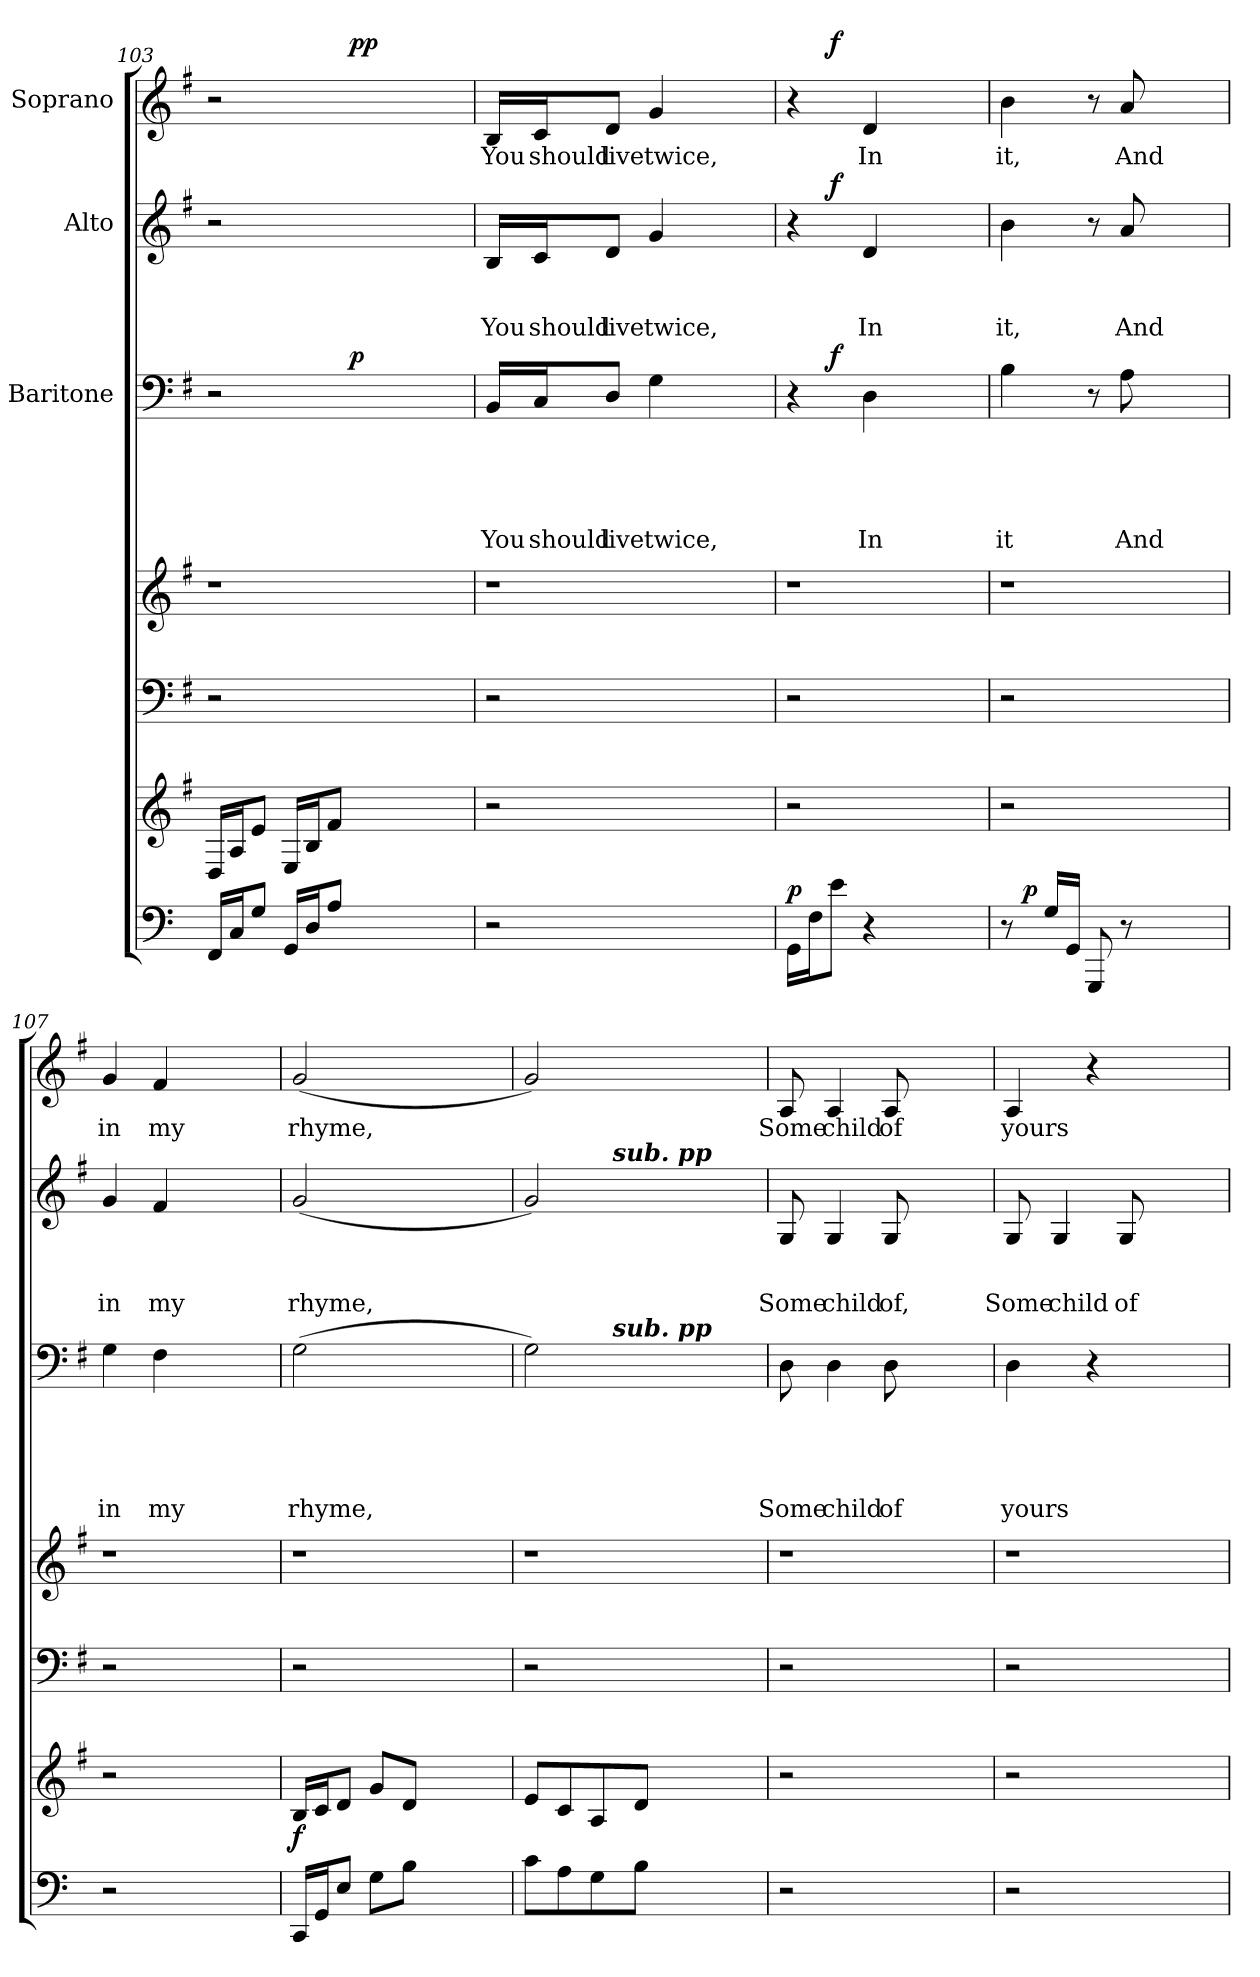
**kern	**dynam	**kern	**dynam	**kern	**kern	**kern	**text	**text	**text	**text	**text	**dynam	**kern	**text	**text	**text	**dynam	**kern	**text	**dynam
*part6	*part6	*part5	*part5	*part4	*part4	*part3	*part3	*part3	*part3	*part3	*part3	*part3	*part2	*part2	*part2	*part2	*part2	*part1	*part1	*part1
*staff7	*staff7	*staff6	*staff6	*staff5	*staff4	*staff3	*staff3	*staff3	*staff3	*staff3	*staff3	*staff3	*staff2	*staff2	*staff2	*staff2	*staff2	*staff1	*staff1	*staff1
*	*	*	*	*	*	*I"Baritone	*	*	*	*	*	*	*I"Alto	*	*	*	*	*I"Soprano	*	*
*clefF4	*	*clefG2	*	*clefF4	*clefG2	*clefF4	*	*	*	*	*	*	*clefG2	*	*	*	*	*clefG2	*	*
*	*	*ITrd-3c-5	*	*ITrd-3c-5	*ITrd-3c-5	*ITrd-3c-5	*	*	*	*	*	*	*ITrd-3c-5	*	*	*	*	*ITrd-3c-5	*	*
*k[]	*	*k[]	*	*k[]	*k[]	*k[]	*	*	*	*	*	*	*k[]	*	*	*	*	*k[]	*	*
*C:	*	*C:	*	*C:	*C:	*C:	*	*	*	*	*	*	*C:	*	*	*	*	*C:	*	*
=103	=103	=103	=103	=103	=103	=103	=103	=103	=103	=103	=103	=103	=103	=103	=103	=103	=103	=103	=103	=103
*	*	*	*	*	*	*^	*	*	*	*	*	*	*	*	*	*	*	*^	*	*
*	*	*	*	*	*	*	*	*	*	*	*	*	*	*	*	*	*	*	*	*^	*	*
16FF/LL	.	16G/LL	.	2r	1r	2r	4..ryy	.	.	.	.	.	.	2r	.	.	.	.	2r	4..ryy	4...ryy	.	.
16C/J	.	16d/J	.	.	.	.	.	.	.	.	.	.	.	.	.	.	.	.	.	.	.	.	.
8G/J	.	8a/J	.	.	.	.	.	.	.	.	.	.	.	.	.	.	.	.	.	.	.	.	.
16GG/LL	.	16A/LL	.	.	.	.	.	.	.	.	.	.	.	.	.	.	.	.	.	.	.	.	.
16D/J	.	16e/J	.	.	.	.	.	.	.	.	.	.	.	.	.	.	.	.	.	.	.	.	.
8A/J	.	8b/J	.	.	.	.	.	.	.	.	.	.	.	.	.	.	.	.	.	.	.	.	.
!	!	!	!	!	!	!	!	!	!	!	!	!	!LO:DY:a	!	!	!	!	!	!	!	!	!	!LO:DY:a
.	.	.	.	.	.	.	2ryy	.	.	.	.	.	p	.	.	.	.	.	.	2ryy	.	.	p
!	!	!	!	!	!	!	!	!	!	!	!	!	!	!	!	!	!	!	!	!	!	!	!LO:DY:b
.	.	.	.	.	.	.	.	.	.	.	.	.	.	.	.	.	.	.	.	.	2ryy	.	p
2ryy	.	2ryy	.	2ryy	.	2ryy	.	.	.	.	.	.	.	2ryy	.	.	.	.	2ryy	.	.	.	.
.	.	.	.	.	.	.	16ryy	.	.	.	.	.	.	.	.	.	.	.	.	16ryy	.	.	.
.	.	.	.	.	.	.	.	.	.	.	.	.	.	.	.	.	.	.	.	.	32ryy	.	.
=104	=104	=104	=104	=104	=104	=104	=104	=104	=104	=104	=104	=104	=104	=104	=104	=104	=104	=104	=104	=104	=104	=104	=104
!	!	!	!	!	!	!	!	!	!	!	!	!LO:LY:b	!	!	!	!	!LO:LY:b	!	!	!	!	!LO:LY:b	!
*	*	*	*	*	*	*v	*v	*	*	*	*	*	*	*	*	*	*	*	*v	*v	*v	*	*
2r	.	2r	.	2r	1r	16E/LL	.	.	.	.	You	.	16e/LL	.	.	You	.	16e/LL	You	.
!	!	!	!	!	!	!	!	!	!	!	!LO:LY:b	!	!	!	!	!LO:LY:b	!	!	!LO:LY:b	!
.	.	.	.	.	.	16F/J	.	.	.	.	should	.	16f/J	.	.	should	.	16f/J	should	.
!	!	!	!	!	!	!	!	!	!	!	!LO:LY:b	!	!	!	!	!LO:LY:b	!	!	!LO:LY:b	!
.	.	.	.	.	.	8G/J	.	.	.	.	live	.	8g/J	.	.	live	.	8g/J	live	.
!	!	!	!	!	!	!	!	!	!	!	!LO:LY:b	!	!	!	!	!LO:LY:b	!	!	!LO:LY:b	!
.	.	.	.	.	.	4c\	.	.	.	.	twice,	.	4cc/	.	.	twice,	.	4cc/	twice,	.
2ryy	.	2ryy	.	2ryy	.	2ryy	.	.	.	.	.	.	2ryy	.	.	.	.	2ryy	.	.
=105	=105	=105	=105	=105	=105	=105	=105	=105	=105	=105	=105	=105	=105	=105	=105	=105	=105	=105	=105	=105
!	!LO:DY:a	!	!	!	!	!	!	!	!	!	!	!	!	!	!	!	!	!	!	!
*	*	*	*	*	*	*^	*	*	*	*	*	*	*^	*	*	*	*	*^	*	*
16GG\LL	p	2r	.	2r	1r	4r	8ryy	.	.	.	.	.	.	4r	8ryy	.	.	.	.	4r	8ryy	.	.
16F\J	.	.	.	.	.	.	.	.	.	.	.	.	.	.	.	.	.	.	.	.	.	.	.
!	!	!	!	!	!	!	!	!	!	!	!	!	!LO:DY:a	!	!	!	!	!	!LO:DY:a	!	!	!	!LO:DY:a
8e\J	.	.	.	.	.	.	2..ryy	.	.	.	.	.	f	.	2..ryy	.	.	.	f	.	2..ryy	.	f
!	!	!	!	!	!	!	!	!	!	!	!	!LO:LY:b	!	!	!	!	!	!LO:LY:b	!	!	!	!LO:LY:b	!
4r	.	.	.	.	.	4G\	.	.	.	.	.	In	.	4g/	.	.	.	In	.	4g/	.	In	.
2ryy	.	2ryy	.	2ryy	.	2ryy	.	.	.	.	.	.	.	2ryy	.	.	.	.	.	2ryy	.	.	.
!!LO:LB:g=z
=106	=106	=106	=106	=106	=106	=106	=106	=106	=106	=106	=106	=106	=106	=106	=106	=106	=106	=106	=106	=106	=106	=106	=106
!	!	!	!	!	!	!	!	!	!	!	!	!LO:LY:b	!	!	!	!	!	!LO:LY:b:rj	!	!	!	!LO:LY:b:rj	!
*	*	*	*	*	*	*v	*v	*	*	*	*	*	*	*	*	*	*	*	*	*v	*v	*	*
*^	*	*	*	*	*	*	*	*	*	*	*	*	*v	*v	*	*	*	*	*	*	*
8r	16ryy	.	2r	.	2r	1r	4e\	.	.	.	.	it	.	4ee\	.	.	it,	.	4ee\	it,	.
!	!	!LO:DY:a	!	!	!	!	!	!	!	!	!	!	!	!	!	!	!	!	!	!	!
.	2...ryy	p	.	.	.	.	.	.	.	.	.	.	.	.	.	.	.	.	.	.	.
16G/LL	.	.	.	.	.	.	.	.	.	.	.	.	.	.	.	.	.	.	.	.	.
16GG/JJ	.	.	.	.	.	.	.	.	.	.	.	.	.	.	.	.	.	.	.	.	.
8GGG/	.	.	.	.	.	.	8r	.	.	.	.	.	.	8r	.	.	.	.	8r	.	.
!	!	!	!	!	!	!	!	!	!	!	!	!LO:LY:b	!	!	!	!	!LO:LY:b	!	!	!LO:LY:b	!
8r	.	.	.	.	.	.	8d\	.	.	.	.	And	.	8dd/	.	.	And	.	8dd/	And	.
2ryy	.	.	2ryy	.	2ryy	.	2ryy	.	.	.	.	.	.	2ryy	.	.	.	.	2ryy	.	.
=107	=107	=107	=107	=107	=107	=107	=107	=107	=107	=107	=107	=107	=107	=107	=107	=107	=107	=107	=107	=107	=107
!	!	!	!	!	!	!	!	!	!	!	!	!LO:LY:b	!	!	!	!	!LO:LY:b	!	!	!LO:LY:b	!
*v	*v	*	*	*	*	*	*	*	*	*	*	*	*	*	*	*	*	*	*	*	*
2r	.	2r	.	2r	1r	4c\	.	.	.	.	in	.	4cc/	.	.	in	.	4cc/	in	.
!	!	!	!	!	!	!	!	!	!	!	!LO:LY:b	!	!	!	!	!LO:LY:b	!	!	!LO:LY:b	!
.	.	.	.	.	.	4B\	.	.	.	.	my	.	4b/	.	.	my	.	4b/	my	.
2ryy	.	2ryy	.	2ryy	.	2ryy	.	.	.	.	.	.	2ryy	.	.	.	.	2ryy	.	.
=108	=108	=108	=108	=108	=108	=108	=108	=108	=108	=108	=108	=108	=108	=108	=108	=108	=108	=108	=108	=108
!	!	!	!LO:DY:b	!	!	!	!	!	!	!	!LO:LY:b	!	!	!	!	!LO:LY:b	!	!	!LO:LY:b	!
16CC/LL	.	16e/LL	f	2r	1r	(<2c\	.	.	.	.	rhyme,	.	(<2cc/	.	.	rhyme,	.	(<2cc/	rhyme,	.
16GG/J	.	16f/J	.	.	.	.	.	.	.	.	.	.	.	.	.	.	.	.	.	.
8E/J	.	8g/J	.	.	.	.	.	.	.	.	.	.	.	.	.	.	.	.	.	.
8G\L	.	8cc/L	.	.	.	.	.	.	.	.	.	.	.	.	.	.	.	.	.	.
8B\J	.	8g/J	.	.	.	.	.	.	.	.	.	.	.	.	.	.	.	.	.	.
2ryy	.	2ryy	.	2ryy	.	2ryy	.	.	.	.	.	.	2ryy	.	.	.	.	2ryy	.	.
=109	=109	=109	=109	=109	=109	=109	=109	=109	=109	=109	=109	=109	=109	=109	=109	=109	=109	=109	=109	=109
*	*	*	*	*	*	*^	*	*	*	*	*	*	*^	*	*	*	*	*	*	*
8c\L	.	8a/L	.	2r	1r	2c\)	4ryy	.	.	.	.	.	.	2cc/)	4ryy	.	.	.	.	2cc/)	.	.
8A\	.	8f/	.	.	.	.	.	.	.	.	.	.	.	.	.	.	.	.	.	.	.	.
8G\	.	8d/	.	.	.	.	16ryy	.	.	.	.	.	.	.	16ryy	.	.	.	.	.	.	.
!	!	!	!	!	!	!	!	!	!	!	!	!	!	!	!LO:TX:a:Bi:t=sub. pp	!	!	!	!	!	!	!
!	!	!	!	!	!	!	!LO:TX:a:Bi:t=sub. pp	!	!	!	!	!	!	!	!	!	!	!	!	!	!	!
.	.	.	.	.	.	.	2ryy	.	.	.	.	.	.	.	2ryy	.	.	.	.	.	.	.
8B\J	.	8g/J	.	.	.	.	.	.	.	.	.	.	.	.	.	.	.	.	.	.	.	.
2ryy	.	2ryy	.	2ryy	.	2ryy	.	.	.	.	.	.	.	2ryy	.	.	.	.	.	2ryy	.	.
.	.	.	.	.	.	.	8.ryy	.	.	.	.	.	.	.	8.ryy	.	.	.	.	.	.	.
=110	=110	=110	=110	=110	=110	=110	=110	=110	=110	=110	=110	=110	=110	=110	=110	=110	=110	=110	=110	=110	=110	=110
!	!	!	!	!	!	!	!	!	!	!	!	!LO:LY:b	!	!	!	!	!	!LO:LY:b	!	!	!LO:LY:b	!
*	*	*	*	*	*	*v	*v	*	*	*	*	*	*	*	*	*	*	*	*	*	*	*
*	*	*	*	*	*	*	*	*	*	*	*	*	*v	*v	*	*	*	*	*	*	*
2r	.	2r	.	2r	1r	8G\	.	.	.	.	Some	.	8c/	.	.	Some	.	8d/	Some	.
!	!	!	!	!	!	!	!	!	!	!	!LO:LY:b	!	!	!	!	!LO:LY:b	!	!	!LO:LY:b	!
.	.	.	.	.	.	4G\	.	.	.	.	child	.	4c/	.	.	child	.	4d/	child	.
!	!	!	!	!	!	!	!	!	!	!	!LO:LY:b	!	!	!	!	!LO:LY:b	!	!	!LO:LY:b	!
.	.	.	.	.	.	8G\	.	.	.	.	of	.	8c/	.	.	of,	.	8d/	of	.
2ryy	.	2ryy	.	2ryy	.	2ryy	.	.	.	.	.	.	2ryy	.	.	.	.	2ryy	.	.
=111	=111	=111	=111	=111	=111	=111	=111	=111	=111	=111	=111	=111	=111	=111	=111	=111	=111	=111	=111	=111
!	!	!	!	!	!	!	!	!	!	!	!LO:LY:b	!	!	!	!	!LO:LY:b	!	!	!LO:LY:b	!
2r	.	2r	.	2r	1r	4G\	.	.	.	.	yours	.	8c/	.	.	Some	.	4d/	yours	.
!	!	!	!	!	!	!	!	!	!	!	!	!	!	!	!	!LO:LY:b	!	!	!	!
.	.	.	.	.	.	.	.	.	.	.	.	.	4c/	.	.	child	.	.	.	.
.	.	.	.	.	.	4r	.	.	.	.	.	.	.	.	.	.	.	4r	.	.
!	!	!	!	!	!	!	!	!	!	!	!	!	!	!	!	!LO:LY:b	!	!	!	!
.	.	.	.	.	.	.	.	.	.	.	.	.	8c/	.	.	of	.	.	.	.
2ryy	.	2ryy	.	2ryy	.	2ryy	.	.	.	.	.	.	2ryy	.	.	.	.	2ryy	.	.
=	=	=	=	=	=	=	=	=	=	=	=	=	=	=	=	=	=	=	=	=
*-	*-	*-	*-	*-	*-	*-	*-	*-	*-	*-	*-	*-	*-	*-	*-	*-	*-	*-	*-	*-
